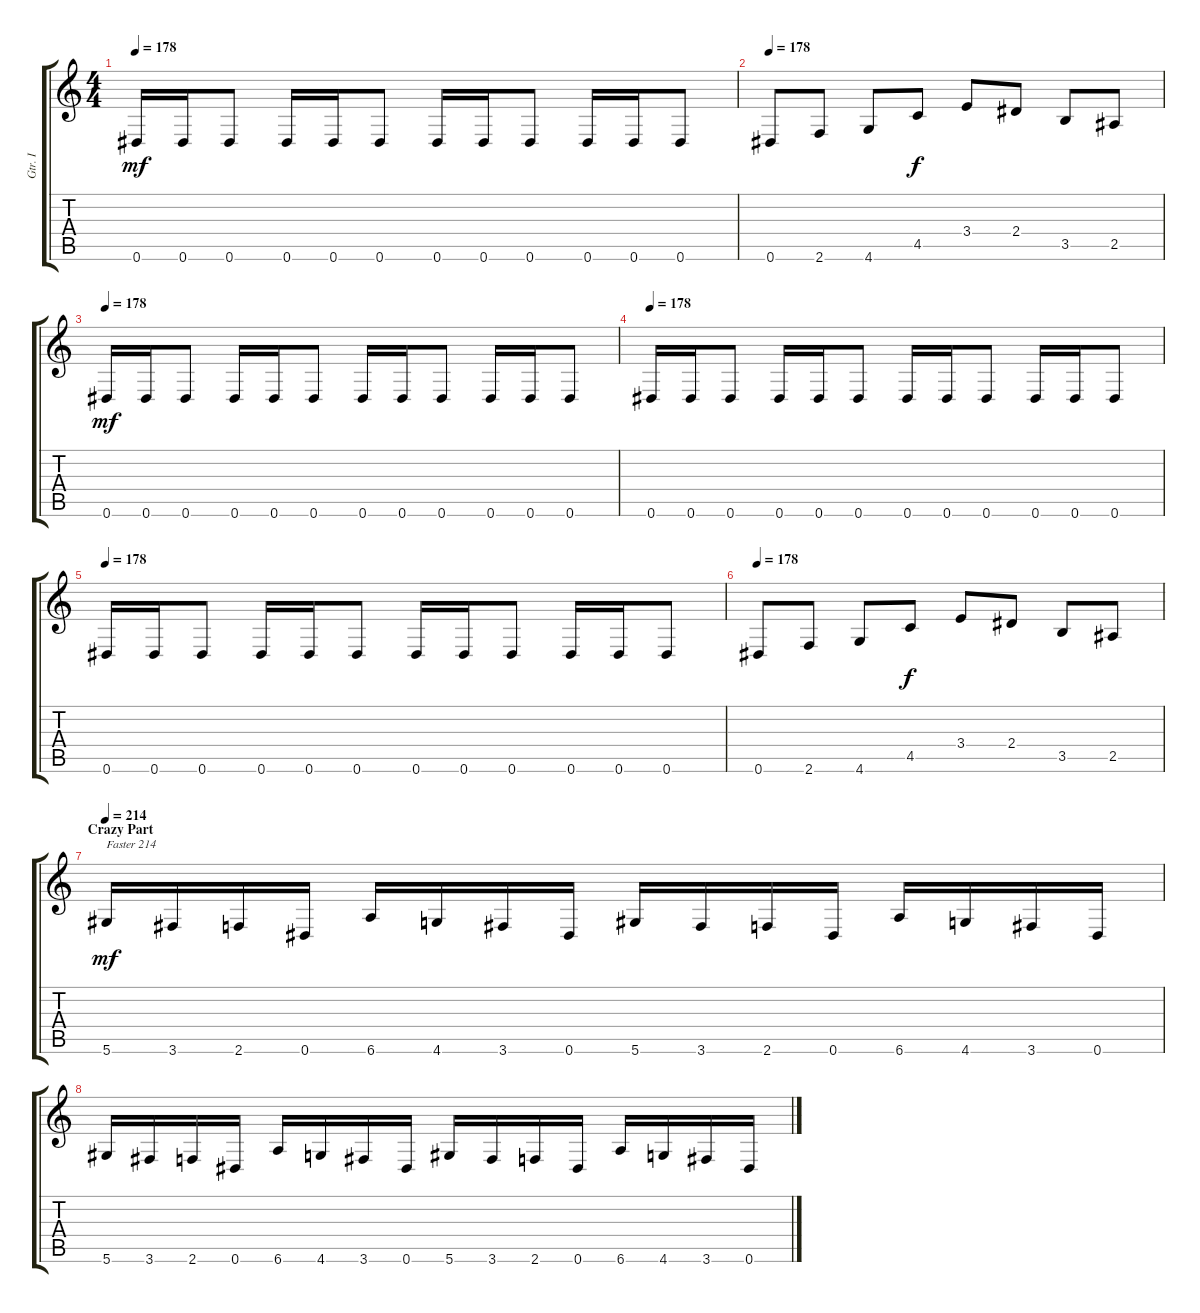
\track ("Gtr. I" "Gtr. I") {instrument overdrivenguitar}
\staff {score tabs}
\tuning (Eb4 Bb3 Gb3 Db3 Ab2 Eb2) {hide}
\ts (4 4)
\tempo 178
\clef g2
\ks c
0.6.16{dy mf} 0.6.16 0.6.8 0.6.16 0.6.16 0.6.8 0.6.16 0.6.16 0.6.8 0.6.16 0.6.16 0.6.8 |
\tempo 178
0.6.8 2.6.8 4.6.8 4.5.8{dy f} 3.4.8 2.4.8 3.5.8 2.5.8 |
\tempo 178
0.6.16{dy mf} 0.6.16 0.6.8 0.6.16 0.6.16 0.6.8 0.6.16 0.6.16 0.6.8 0.6.16 0.6.16 0.6.8 |
\tempo 178
0.6.16 0.6.16 0.6.8 0.6.16 0.6.16 0.6.8 0.6.16 0.6.16 0.6.8 0.6.16 0.6.16 0.6.8 |
\tempo 178
0.6.16 0.6.16 0.6.8 0.6.16 0.6.16 0.6.8 0.6.16 0.6.16 0.6.8 0.6.16 0.6.16 0.6.8 |
\tempo 178
0.6.8 2.6.8 4.6.8 4.5.8{dy f} 3.4.8 2.4.8 3.5.8 2.5.8 |
\section ("" "Crazy Part")
\tempo 214
5.6.16{txt "Faster 214" dy mf} 3.6.16 2.6.16 0.6.16 6.6.16 4.6.16 3.6.16 0.6.16 5.6.16 3.6.16 2.6.16 0.6.16 6.6.16 4.6.16 3.6.16 0.6.16 |
5.6.16 3.6.16 2.6.16 0.6.16 6.6.16 4.6.16 3.6.16 0.6.16 5.6.16 3.6.16 2.6.16 0.6.16 6.6.16 4.6.16 3.6.16 0.6.16
